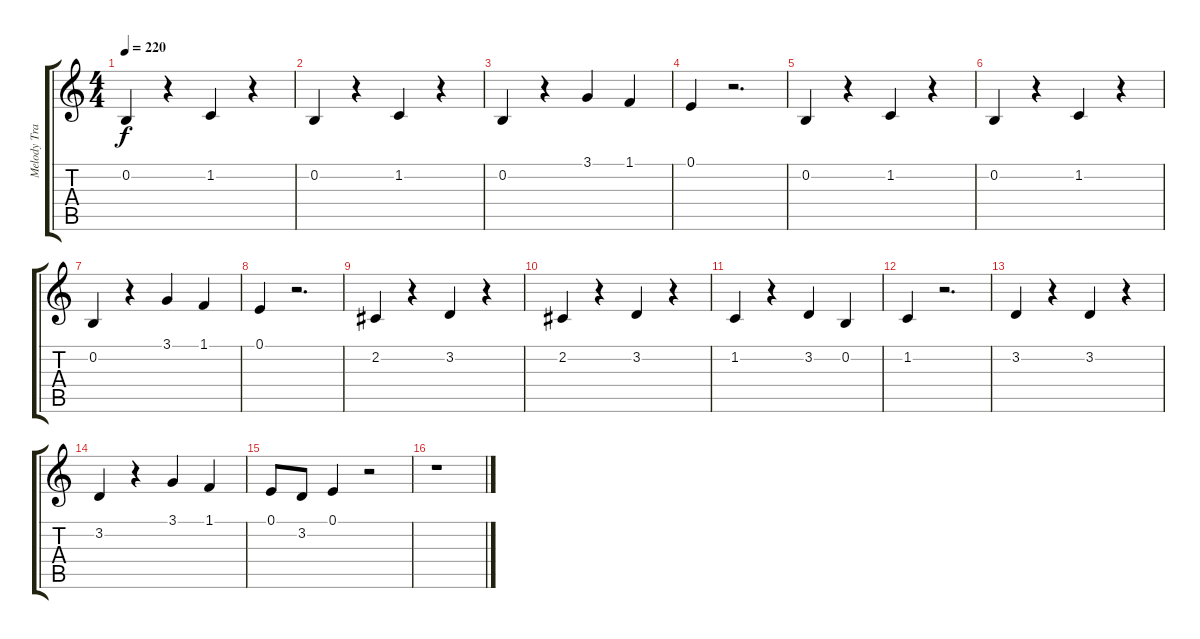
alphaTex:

\track ("Melody Track" "Melody Tra") {instrument acousticgrandpiano}
\staff {score tabs}
\tuning (E4 B3 G3 D3 A2 E2) {hide}
\ts (4 4)
\tempo 220
\clef g2
\ks c
0.2.4{dy f} r.4 1.2.4 r.4 |
0.2.4 r.4 1.2.4 r.4 |
0.2.4 r.4 3.1.4 1.1.4 |
0.1.4 r.2{d} |
0.2.4 r.4 1.2.4 r.4 |
0.2.4 r.4 1.2.4 r.4 |
0.2.4 r.4 3.1.4 1.1.4 |
0.1.4 r.2{d} |
2.2.4 r.4 3.2.4 r.4 |
2.2.4 r.4 3.2.4 r.4 |
1.2.4 r.4 3.2.4 0.2.4 |
1.2.4 r.2{d} |
3.2.4 r.4 3.2.4 r.4 |
3.2.4 r.4 3.1.4 1.1.4 |
0.1.8 3.2.8 0.1.4 r.2 |
r.1
